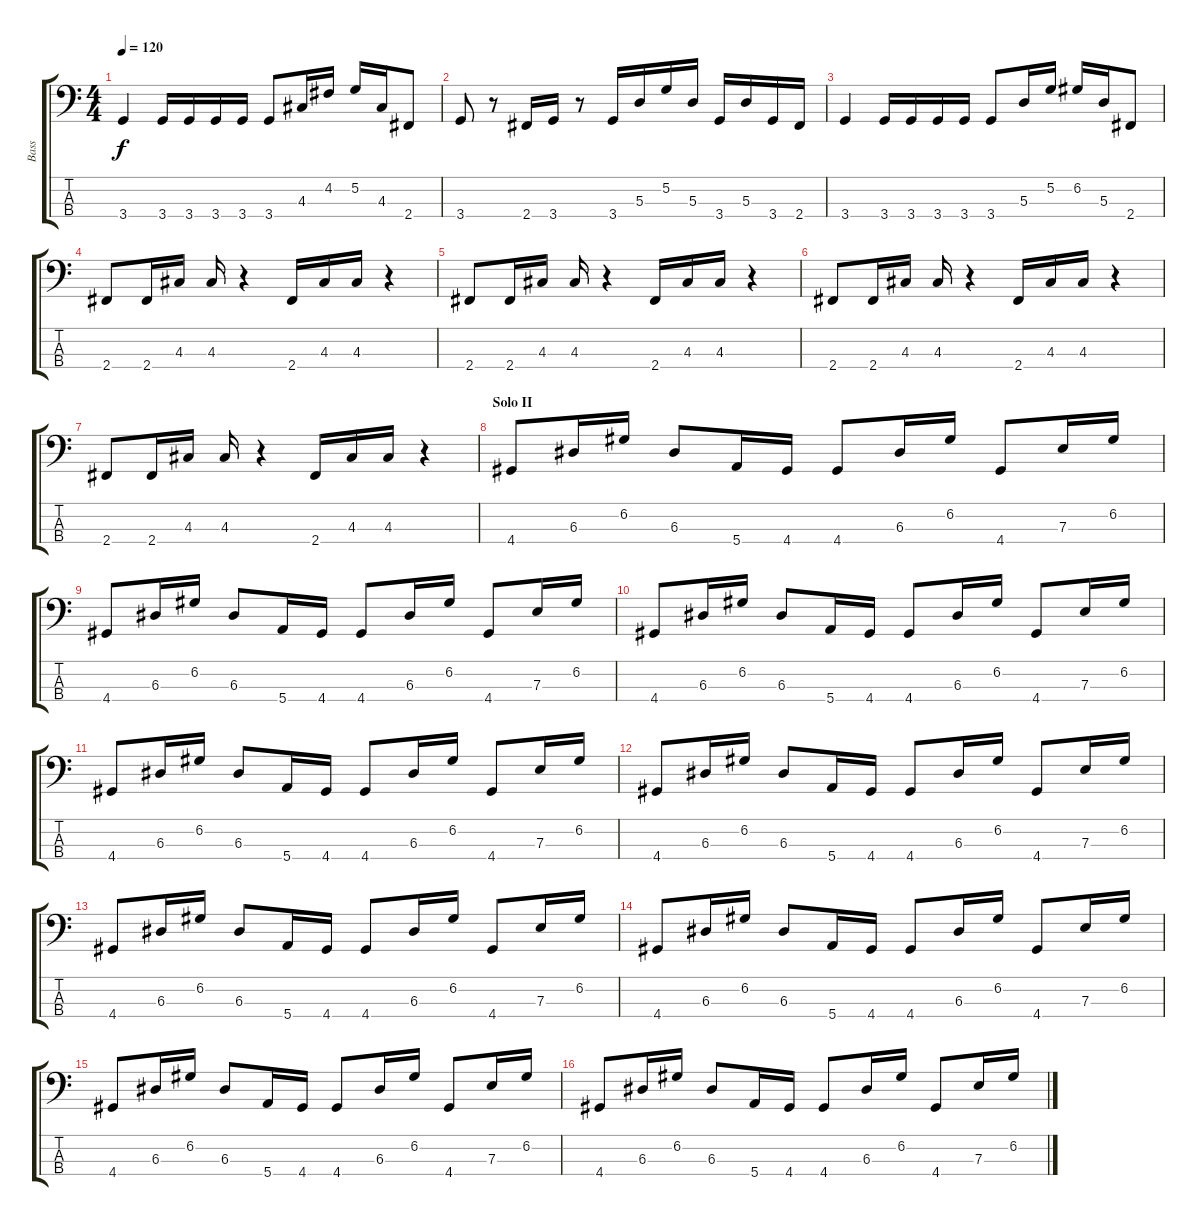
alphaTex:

\track ("Bass" "Bass") {instrument slapbass2}
\staff {score tabs}
\tuning (G2 D2 A1 E1) {hide}
\ts (4 4)
\tempo 120
\clef f4
\ks c
3.4.4{dy f} 3.4.16 3.4.16 3.4.16 3.4.16 3.4.8 4.3.16 4.2.16 5.2.16 4.3.16 2.4.8 |
3.4.8 r.8 2.4.16 3.4.16 r.8 3.4.16 5.3.16 5.2.16 5.3.16 3.4.16 5.3.16 3.4.16 2.4.16 |
3.4.4 3.4.16 3.4.16 3.4.16 3.4.16 3.4.8 5.3.16 5.2.16 6.2.16 5.3.16 2.4.8 |
2.4.8 2.4.16 4.3.16 4.3.16 r.4 2.4.16 4.3.16 4.3.16 r.4 |
2.4.8 2.4.16 4.3.16 4.3.16 r.4 2.4.16 4.3.16 4.3.16 r.4 |
2.4.8 2.4.16 4.3.16 4.3.16 r.4 2.4.16 4.3.16 4.3.16 r.4 |
2.4.8 2.4.16 4.3.16 4.3.16 r.4 2.4.16 4.3.16 4.3.16 r.4 |
\section ("" "Solo II")
4.4.8 6.3.16 6.2.16 6.3.8 5.4.16 4.4.16 4.4.8 6.3.16 6.2.16 4.4.8 7.3.16 6.2.16 |
4.4.8 6.3.16 6.2.16 6.3.8 5.4.16 4.4.16 4.4.8 6.3.16 6.2.16 4.4.8 7.3.16 6.2.16 |
4.4.8 6.3.16 6.2.16 6.3.8 5.4.16 4.4.16 4.4.8 6.3.16 6.2.16 4.4.8 7.3.16 6.2.16 |
4.4.8 6.3.16 6.2.16 6.3.8 5.4.16 4.4.16 4.4.8 6.3.16 6.2.16 4.4.8 7.3.16 6.2.16 |
4.4.8 6.3.16 6.2.16 6.3.8 5.4.16 4.4.16 4.4.8 6.3.16 6.2.16 4.4.8 7.3.16 6.2.16 |
4.4.8 6.3.16 6.2.16 6.3.8 5.4.16 4.4.16 4.4.8 6.3.16 6.2.16 4.4.8 7.3.16 6.2.16 |
4.4.8 6.3.16 6.2.16 6.3.8 5.4.16 4.4.16 4.4.8 6.3.16 6.2.16 4.4.8 7.3.16 6.2.16 |
4.4.8 6.3.16 6.2.16 6.3.8 5.4.16 4.4.16 4.4.8 6.3.16 6.2.16 4.4.8 7.3.16 6.2.16 |
4.4.8 6.3.16 6.2.16 6.3.8 5.4.16 4.4.16 4.4.8 6.3.16 6.2.16 4.4.8 7.3.16 6.2.16
